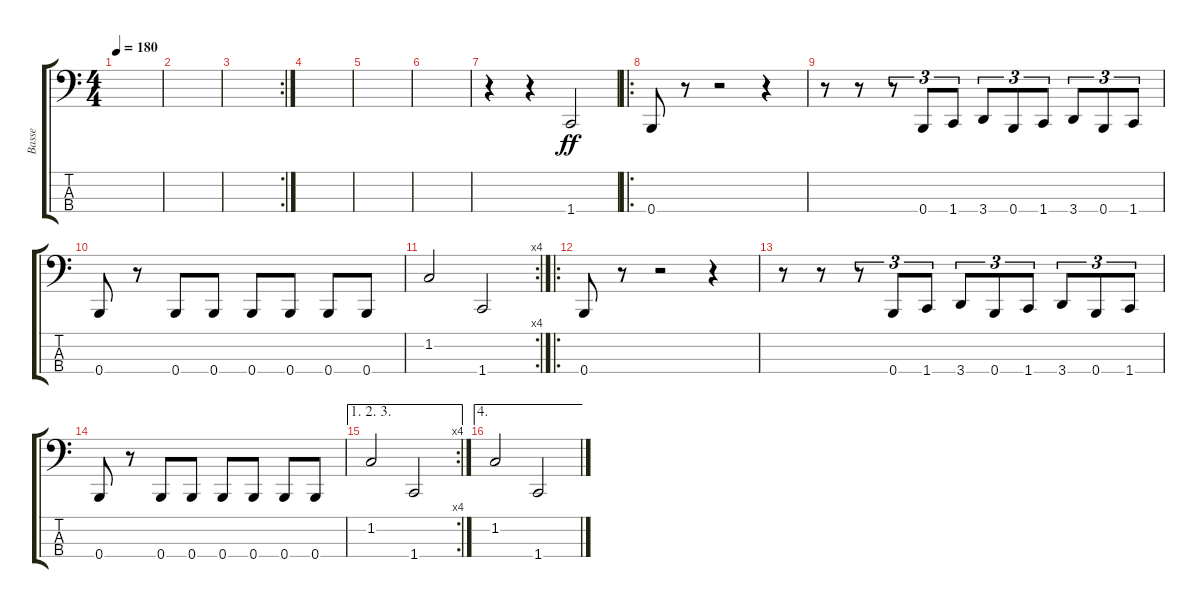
\track ("Basse" "Basse") {instrument electricbasspick}
\staff {score tabs}
\tuning (E2 B1 Gb1 B0) {hide}
\ts (4 4)
\tempo 180
\clef f4
\ks c
|
|
\rc 2
|
|
|
|
r.4 r.4 1.4.2{dy ff} |
\ro
0.4.8 r.8 r.2 r.4 |
r.8 r.8 r.8{tu (3 2)} 0.4.8{tu (3 2)} 1.4.8{tu (3 2)} 3.4.8{tu (3 2)} 0.4.8{tu (3 2)} 1.4.8{tu (3 2)} 3.4.8{tu (3 2)} 0.4.8{tu (3 2)} 1.4.8{tu (3 2)} |
0.4.8 r.8 0.4.8 0.4.8 0.4.8 0.4.8 0.4.8 0.4.8 |
\rc 4
1.2.2 1.4.2 |
\ro
0.4.8 r.8 r.2 r.4 |
r.8 r.8 r.8{tu (3 2)} 0.4.8{tu (3 2)} 1.4.8{tu (3 2)} 3.4.8{tu (3 2)} 0.4.8{tu (3 2)} 1.4.8{tu (3 2)} 3.4.8{tu (3 2)} 0.4.8{tu (3 2)} 1.4.8{tu (3 2)} |
0.4.8 r.8 0.4.8 0.4.8 0.4.8 0.4.8 0.4.8 0.4.8 |
\ae (1 2 3)
\rc 4
1.2.2 1.4.2 |
\ae 4
1.2.2 1.4.2
